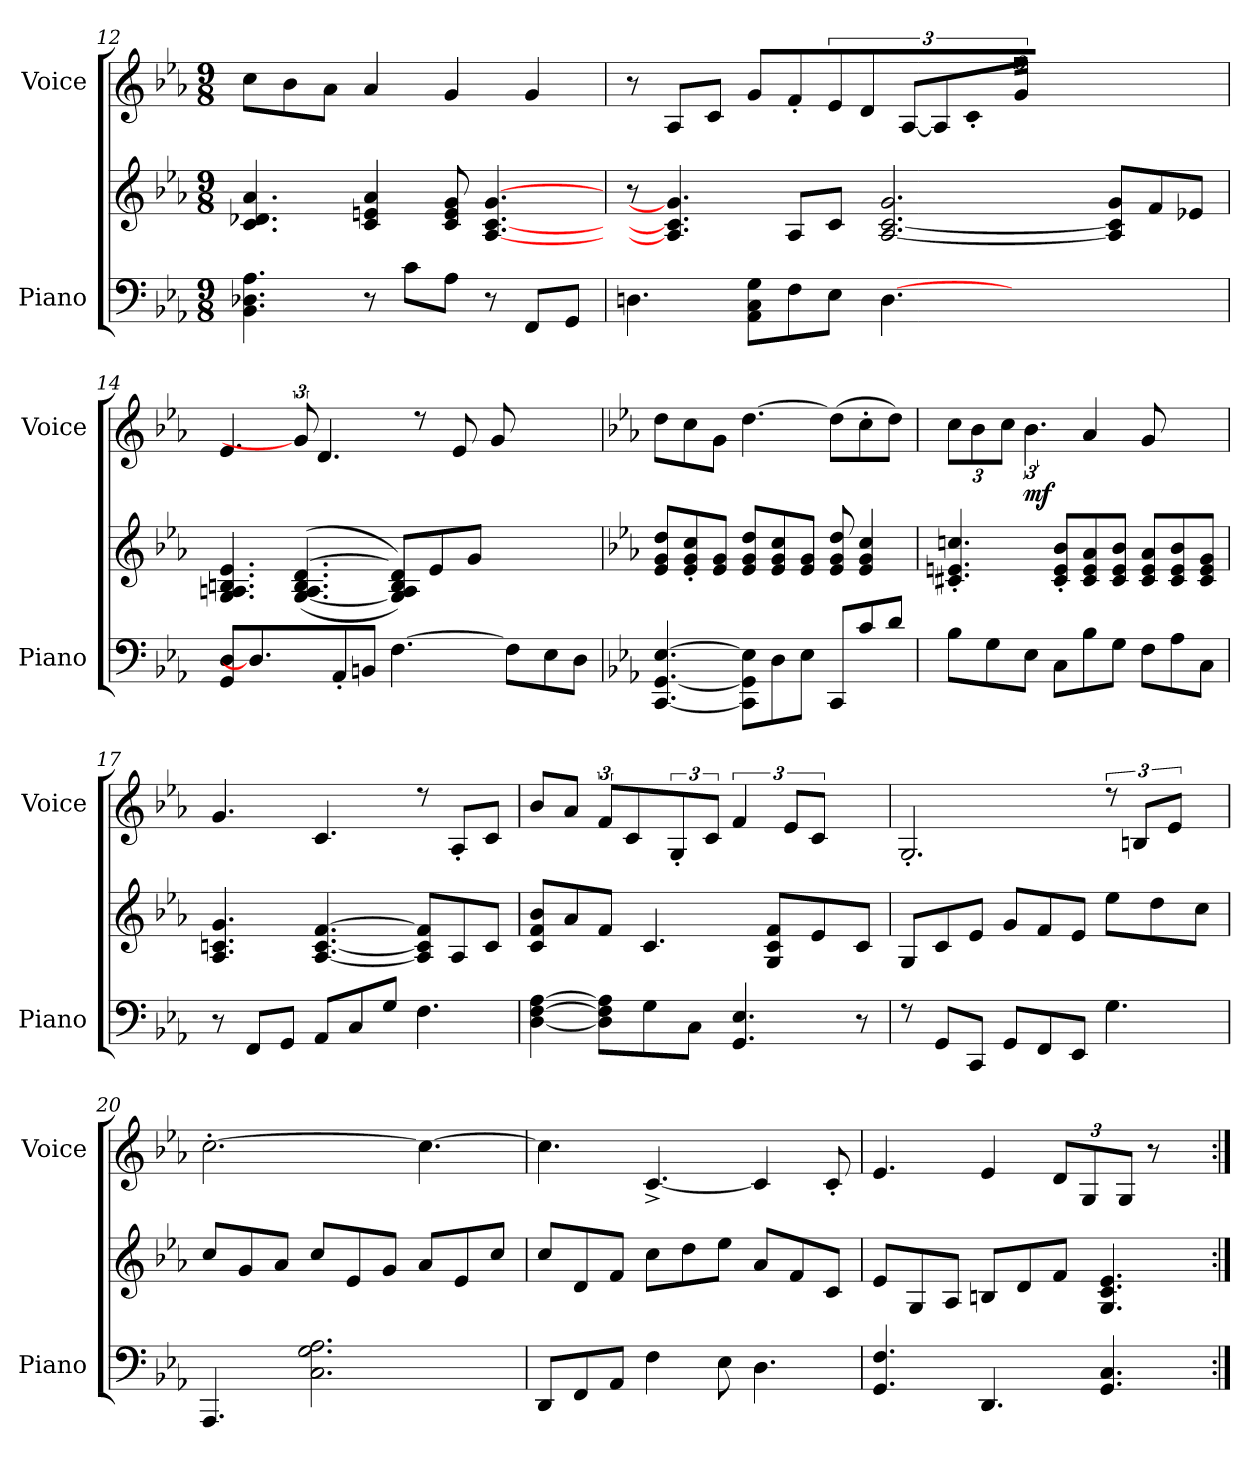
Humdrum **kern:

**kern	**kern	**kern	**dynam
*part2	*part2	*part1	*part1
*staff3	*staff2	*staff1	*staff1
*I"Piano	*	*I"Voice	*
*I'Piano	*	*I'Voice	*
*clefF4	*clefG2	*clefG2	*
*k[b-e-a-]	*k[b-e-a-]	*k[b-e-a-]	*
*M9/8	*M9/8	*M9/8	*
=12	=12	=12	=12
4.BB-\ 4.D-X\ 4.A-\	4.c/ 4.d-X/ 4.a-/	8cc\L	.
.	.	8b-\	.
.	.	8a-\J	.
8r	4c/ 4en/ 4a-/	4a-/	.
8c\L	.	.	.
8A-\J	8c/ 8e/ 8g/	4g/	.
8r	[4.A-/ [4.c/ [4.g/	.	.
8FF/L	.	4g/	.
8GG/J	.	.	.
!!LO:LB:g=z
=13	=13	=13	=13
4.Dn\	8r	8r	.
.	4.A-/] 4.c/] 4.g/]	8A-/L	.
.	.	8c/J	.
8AA-\ 8C\ 8G\L	.	8g/L	.
8F\	8A-/L	8f'</	.
8E-\J	8c/J	12e-/	.
.	.	12d/J	.
[4.D\	[<2.A-/ [<2.c/ 2.g/	.	.
.	.	[12A-/L	.
.	.	12A-/]	.
.	.	8c'</	.
.	.	[24g/Jk	.
2.ryy	.	2.ryy	.
.	8A-/] 8c/] 8g/L	.	.
.	8f/	.	.
.	8e-X/J	.	.
=14	=14	=14	=14
8GG/ 8D/L	4.G/ 4.An/ 4.Bn/ 4.e-/	4.e-/	.
4.D\]	.	.	.
.	(<(>[<4.G/ 4.A/ 4.B/ [>4.d/	12g/]	.
.	.	4.d/	.
8AA-'>/	.	.	.
8BBn/J	.	.	.
[>4.F\	8G/] 8A/ 8B/ 8d/]L))	.	.
.	.	8rcc	.
.	8e-/	.	.
.	.	8e-/	.
.	8g/J	.	.
.	.	8g/	.
8F\L]	4.ryy	.	.
.	.	24%7ryy	.
8E-\	.	.	.
8D\J	.	.	.
!!LO:PB:g=z
=15	=15	=15	=15
*k[b-e-a-]	*k[b-e-a-]	*k[b-e-a-]	*
[<4.CC/ [<4.GG/ [>4.E-/	8e-/ 8g/ 8dd/L	8dd\L	.
.	8e-/'> 8g/'> 8cc/'>	8cc\	.
.	8e-/ 8g/J	8g\J	.
8CC\] 8GG\] 8E-\]L	8e-/ 8g/ 8dd/L	[>4.dd\	.
8D\	8e-/ 8g/ 8cc/	.	.
8E-\J	8e-/ 8g/J	.	.
8CC/L	8e-/ 8g/ 8dd/	(<8dd\L]	.
8c/	4e-/ 4g/ 4cc/	8cc'<\	.
8d/J	.	8dd\J)	.
=16	=16	=16	=16
8B-\L	4.c#X/'> 4.en/'> 4.ccn/'>	12cc\L	.
.	.	12b-\	.
8G\	.	.	.
.	.	12cc\J	.
!	!	!	!LO:DY:b
8E-\J	.	6.b-\	mf
8C\L	8c#/'> 8e/'> 8b-/'>L	.	.
8B-\	8c#/ 8e/ 8a-/	4a-/	.
8G\J	8c#/ 8e/ 8b-/J	.	.
8F\L	8c#/ 8e/ 8a-/L	8g/	.
8A-\	8c#/ 8e/ 8b-/	4ryy	.
8C\J	8c#/ 8e/ 8g/J	.	.
=17	=17	=17	=17
8r	4.A-/ 4.cn/ 4.g/	4.g/	.
8FF/L	.	.	.
8GG/J	.	.	.
8AA-/L	[<4.A-/ [<4.c/ [>4.f/	4.c/	.
8C/	.	.	.
8G/J	.	.	.
4.F\	8A-/] 8c/] 8f/]L	8rcc	.
.	8A-/	8A-'<'</L	.
.	8c/J	8c/J	.
!!LO:LB:g=z
=18	=18	=18	=18
[<4D\ [>4F\ [>4A-\	8c/ 8f/ 8b-/L	8b-/L	.
.	8a-/	8a-/J	.
8D\] 8F\] 8A-\]L	8f/J	12f/L	.
.	.	8c/	.
8G\	4.c/	.	.
.	.	12G'</	.
8C\J	.	.	.
.	.	12c/J	.
4.GG/ 4.E-/	.	6f/	.
.	8G/ 8c/ 8f/L	.	.
.	.	12e-/L	.
.	8e-/	12c/J	.
.	.	6ryy	.
8r	8c/J	.	.
=19	=19	=19	=19
8rE	8G/L	2.G'<'</	.
8GG/L	8c/	.	.
8CC/J	8e-/J	.	.
8GG/L	8g/L	.	.
8FF/	8f/	.	.
8EE-/J	8e-/J	.	.
4.G\	8ee-\L	12rcc	.
.	.	12Bn/L	.
.	8dd\	.	.
.	.	12e-/J	.
.	8cc\J	8ryy	.
!!LO:LB:g=z
=20	=20	=20	=20
4.AAA-/	8cc/L	[>2.cc'<\	.
.	8g/	.	.
.	8a-/J	.	.
2.C\ 2.G\ 2.A-\	8cc/L	.	.
.	8e-/	.	.
.	8g/J	.	.
.	8a-/L	4.cc\_	.
.	8e-/	.	.
.	8cc/J	.	.
=21	=21	=21	=21
8DD/L	8cc/L	4.cc\]	.
8FF/	8d/	.	.
8AA-/J	8f/J	.	.
4F\	8cc\L	[<4.c^</	.
.	8dd\	.	.
8E-\	8ee-\J	.	.
4.D\	8a-/L	4c/]	.
.	8f/	.	.
.	8c/J	8c'</	.
=22	=22	=22	=22
4.GG/ 4.F/	8e-/L	4.e-/	.
.	8G/	.	.
.	8A-/J	.	.
4.DD/	8Bn/L	4e-/	.
.	8d/	.	.
.	8f/J	12d/L	.
.	.	12G/	.
4.GG/ 4.C/	4.G/ 4.c/ 4.e-/	.	.
.	.	12G/J	.
.	.	8r	.
.	.	8ryy	.
=:|!	=:|!	=:|!	=:|!
*-	*-	*-	*-
